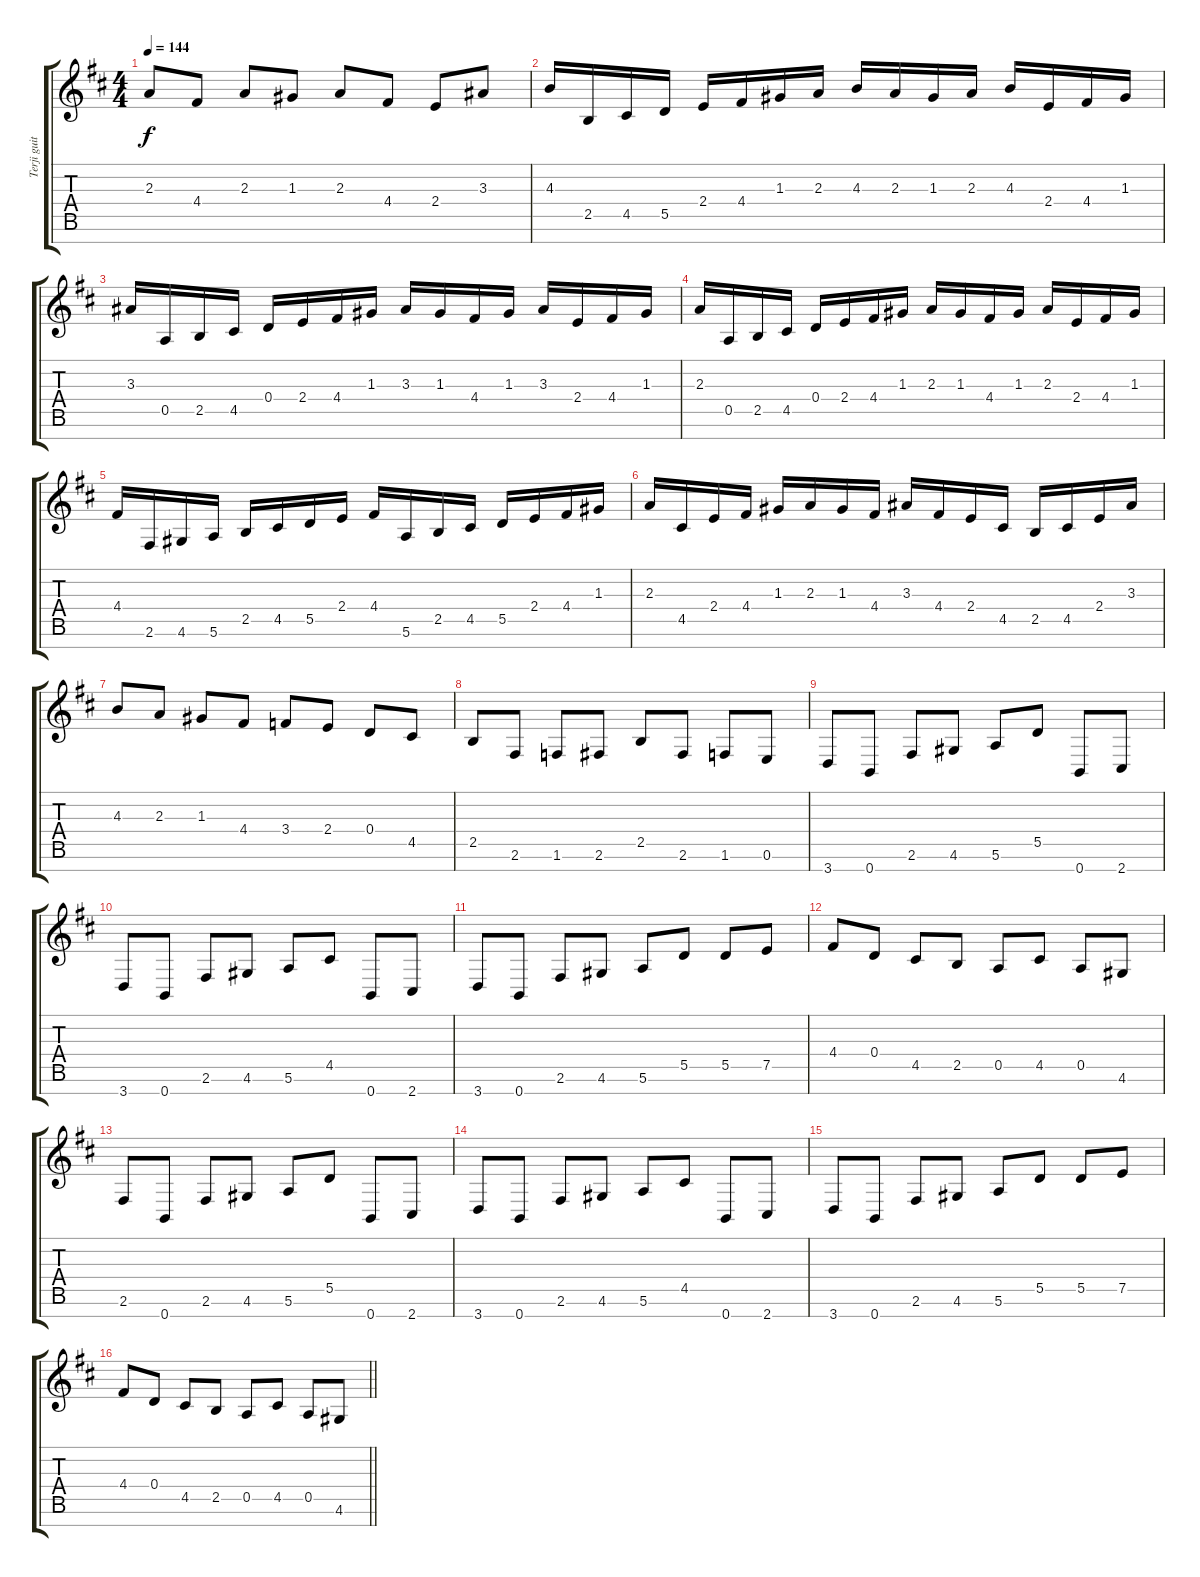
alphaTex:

\track ("Terji guitar" "Terji guit") {instrument distortionguitar}
\staff {score tabs}
\tuning (E4 B3 G3 D3 A2 E2 B1) {hide}
\ts (4 4)
\tempo 144
\clef g2
\ks bminor
2.3.8{dy f} 4.4.8 2.3.8 1.3.8 2.3.8 4.4.8 2.4.8 3.3.8 |
4.3.16{volume 11} 2.5.16 4.5.16 5.5.16 2.4.16 4.4.16 1.3.16 2.3.16 4.3.16 2.3.16 1.3.16 2.3.16 4.3.16 2.4.16 4.4.16 1.3.16 |
3.3.16 0.5.16 2.5.16 4.5.16 0.4.16 2.4.16 4.4.16 1.3.16 3.3.16 1.3.16 4.4.16 1.3.16 3.3.16 2.4.16 4.4.16 1.3.16 |
2.3.16 0.5.16 2.5.16 4.5.16 0.4.16 2.4.16 4.4.16 1.3.16 2.3.16 1.3.16 4.4.16 1.3.16 2.3.16 2.4.16 4.4.16 1.3.16 |
4.4.16 2.6.16 4.6.16 5.6.16 2.5.16 4.5.16 5.5.16 2.4.16 4.4.16 5.6.16 2.5.16 4.5.16 5.5.16 2.4.16 4.4.16 1.3.16 |
2.3.16 4.5.16 2.4.16 4.4.16 1.3.16 2.3.16 1.3.16 4.4.16 3.3.16 4.4.16 2.4.16 4.5.16 2.5.16 4.5.16 2.4.16 3.3.16 |
4.3.8{volume 13} 2.3.8 1.3.8 4.4.8 3.4.8 2.4.8 0.4.8 4.5.8 |
2.5.8 2.6.8 1.6.8 2.6.8 2.5.8 2.6.8 1.6.8 0.6.8 |
3.7.8 0.7.8 2.6.8 4.6.8 5.6.8 5.5.8 0.7.8 2.7.8 |
3.7.8 0.7.8 2.6.8 4.6.8 5.6.8 4.5.8 0.7.8 2.7.8 |
3.7.8 0.7.8 2.6.8 4.6.8 5.6.8 5.5.8 5.5.8 7.5.8 |
4.4.8 0.4.8 4.5.8 2.5.8 0.5.8 4.5.8 0.5.8 4.6.8 |
2.6.8 0.7.8 2.6.8 4.6.8 5.6.8 5.5.8 0.7.8 2.7.8 |
3.7.8 0.7.8 2.6.8 4.6.8 5.6.8 4.5.8 0.7.8 2.7.8 |
3.7.8 0.7.8 2.6.8 4.6.8 5.6.8 5.5.8 5.5.8 7.5.8 |
\barLineRight lightlight
4.4.8 0.4.8 4.5.8 2.5.8 0.5.8 4.5.8 0.5.8 4.6.8
